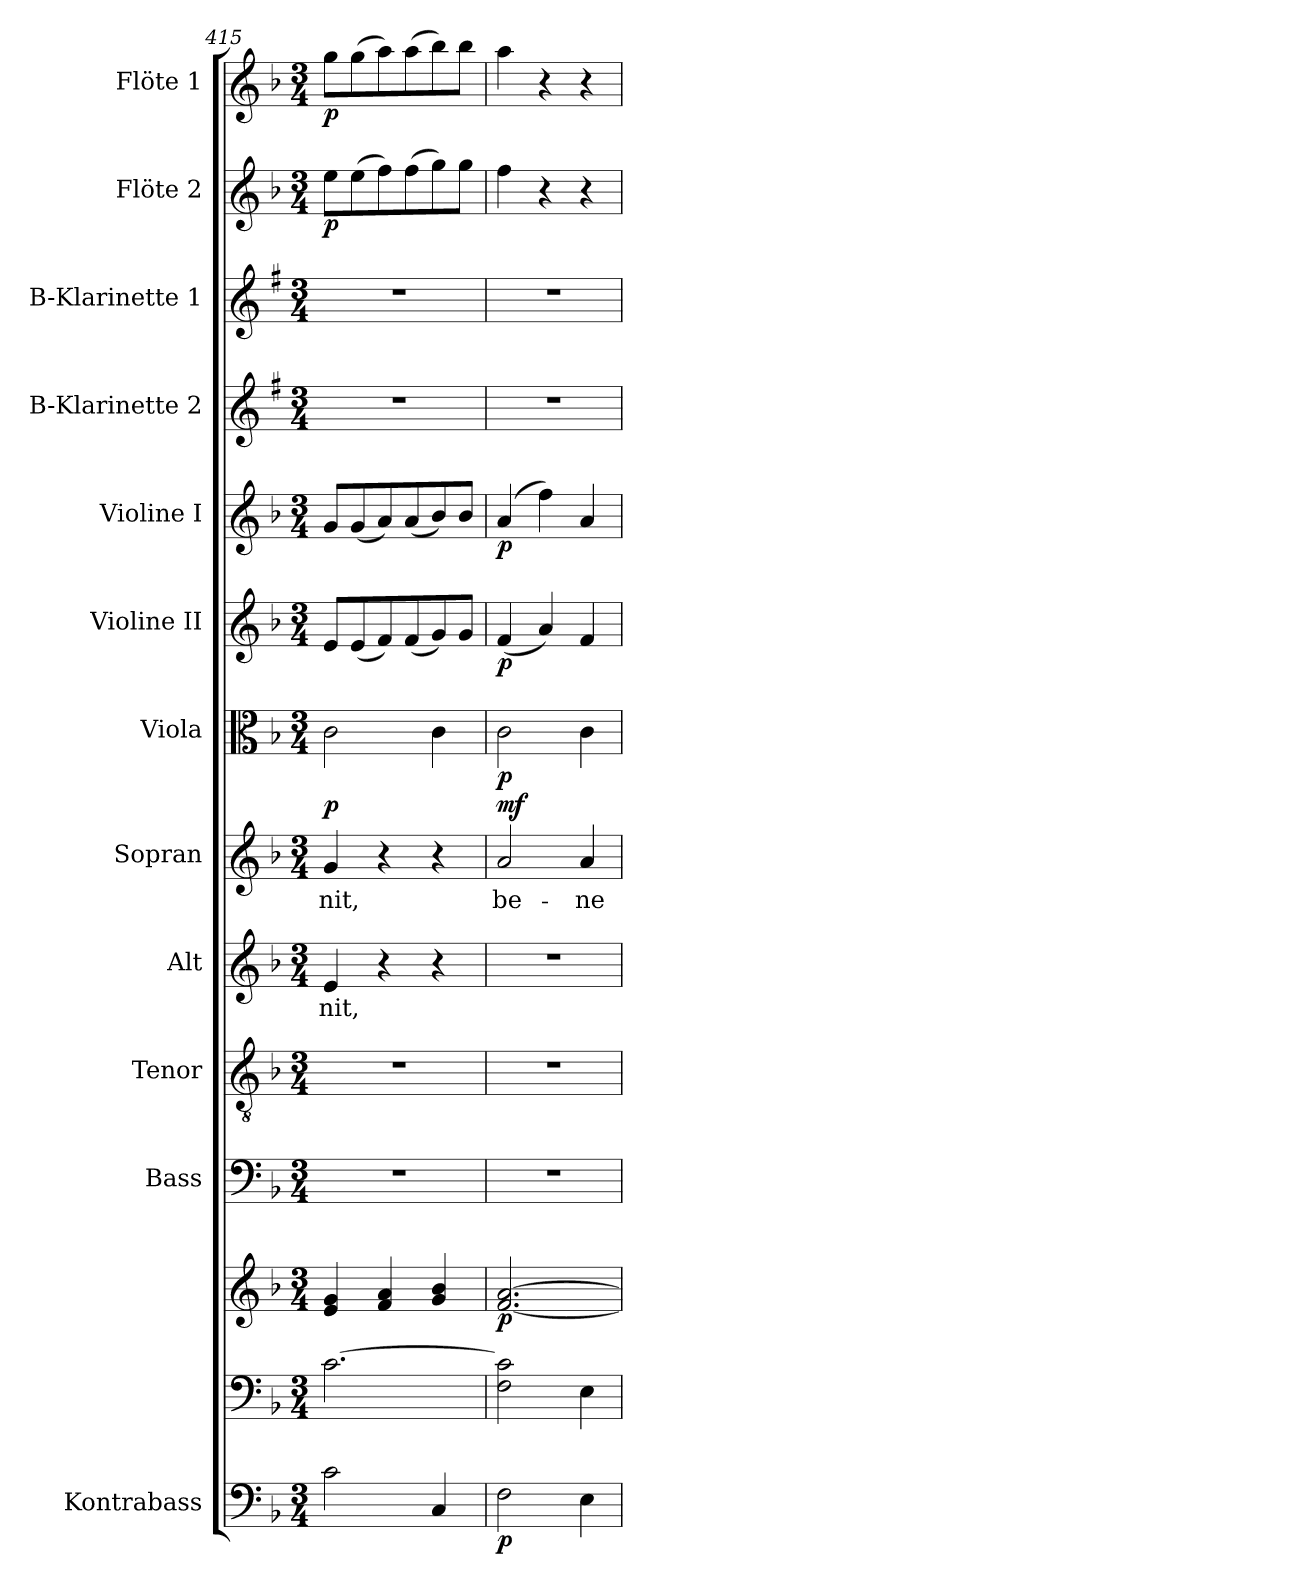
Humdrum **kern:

**kern	**dynam	**kern	**kern	**dynam	**kern	**kern	**kern	**text	**kern	**text	**dynam	**kern	**dynam	**kern	**dynam	**kern	**dynam	**kern	**kern	**kern	**dynam	**kern	**dynam
*part13	*part13	*part12	*part12	*part12	*part11	*part10	*part9	*part9	*part8	*part8	*part8	*part7	*part7	*part6	*part6	*part5	*part5	*part4	*part3	*part2	*part2	*part1	*part1
*staff14	*staff14	*staff13	*staff12	*staff12/13	*staff11	*staff10	*staff9	*staff9	*staff8	*staff8	*staff8	*staff7	*staff7	*staff6	*staff6	*staff5	*staff5	*staff4	*staff3	*staff2	*staff2	*staff1	*staff1
*I"Kontrabass	*	*	*	*	*I"Bass	*I"Tenor	*I"Alt	*	*I"Sopran	*	*	*I"Viola	*	*I"Violine II	*	*I"Violine I	*	*I"B-Klarinette 2	*I"B-Klarinette 1	*I"Flöte 2	*	*I"Flöte 1	*
*I'Kb.	*	*	*	*	*I'B.	*I'T.	*I'A.	*	*I'S.	*	*	*I'Vla.	*	*I'Vl. II	*	*I'Vl. I	*	*I'B Kl. 2	*I'B Kl. 1	*I'Fl. 2	*	*I'Fl. 1	*
!!LO:PB:g=z
*clefF4	*	*clefF4	*clefG2	*	*clefF4	*clefGv2	*clefG2	*	*clefG2	*	*	*clefC3	*	*clefG2	*	*clefG2	*	*clefG2	*clefG2	*clefG2	*	*clefG2	*
*ITrd7c12	*	*	*	*	*	*	*	*	*	*	*	*	*	*	*	*	*	*ITrd1c2	*ITrd1c2	*	*	*	*
*k[b-]	*	*k[b-]	*k[b-]	*	*k[b-]	*k[b-]	*k[b-]	*	*k[b-]	*	*	*k[b-]	*	*k[b-]	*	*k[b-]	*	*k[b-]	*k[b-]	*k[b-]	*	*k[b-]	*
*F:	*	*F:	*F:	*	*F:	*F:	*F:	*	*F:	*	*	*F:	*	*F:	*	*F:	*	*F:	*F:	*F:	*	*F:	*
*M3/4	*	*M3/4	*M3/4	*	*M3/4	*M3/4	*M3/4	*	*M3/4	*	*	*M3/4	*	*M3/4	*	*M3/4	*	*M3/4	*M3/4	*M3/4	*	*M3/4	*
=415	=415	=415	=415	=415	=415	=415	=415	=415	=415	=415	=415	=415	=415	=415	=415	=415	=415	=415	=415	=415	=415	=415	=415
!	!	!	!	!	!	!	!	!LO:LY:b	!	!LO:LY:b	!LO:DY:a	!	!	!	!	!	!	!	!	!	!LO:DY:b	!	!LO:DY:b
2C\	.	[2.c\	4e/ 4g/	.	2.r	2.r	4e/	-nit,	4g/	-nit,	p	2c\	.	8e/L	.	8g/L	.	2.r	2.r	8ee\L	p	8gg\L	p
.	.	.	.	.	.	.	.	.	.	.	.	.	.	(<8e/	.	(<8g/	.	.	.	(>8ee\	.	(>8gg\	.
.	.	.	4f/ 4a/	.	.	.	4r	.	4r	.	.	.	.	8f/)	.	8a/)	.	.	.	8ff\)	.	8aa\)	.
.	.	.	.	.	.	.	.	.	.	.	.	.	.	(<8f/	.	(<8a/	.	.	.	(>8ff\	.	(>8aa\	.
4CC/	.	.	4g/ 4b-/	.	.	.	4r	.	4r	.	.	4c\	.	8g/)	.	8b-/)	.	.	.	8gg\)	.	8bb-\)	.
.	.	.	.	.	.	.	.	.	.	.	.	.	.	8g/J	.	8b-/J	.	.	.	8gg\J	.	8bb-\J	.
=416	=416	=416	=416	=416	=416	=416	=416	=416	=416	=416	=416	=416	=416	=416	=416	=416	=416	=416	=416	=416	=416	=416	=416
!	!LO:DY:b	!	!	!LO:DY:b	!	!	!	!	!	!LO:LY:b	!LO:DY:a	!	!LO:DY:b	!	!LO:DY:b	!	!LO:DY:b	!	!	!	!	!	!
2FF\	p	2F\ 2c\]	[2.f/ [2.a/	p	2.r	2.r	2.r	.	2a/	be-	mf	2c\	p	(<4f/	p	(4a/	p	2.r	2.r	4ff\	.	4aa\	.
.	.	.	.	.	.	.	.	.	.	.	.	.	.	4a/)	.	4ff\)	.	.	.	4r	.	4r	.
!	!	!	!	!	!	!	!	!	!	!LO:LY:b	!	!	!	!	!	!	!	!	!	!	!	!	!
4EE\	.	4E\	.	.	.	.	.	.	4a/	-ne-	.	4c\	.	4f/	.	4a/	.	.	.	4r	.	4r	.
=	=	=	=	=	=	=	=	=	=	=	=	=	=	=	=	=	=	=	=	=	=	=	=
*-	*-	*-	*-	*-	*-	*-	*-	*-	*-	*-	*-	*-	*-	*-	*-	*-	*-	*-	*-	*-	*-	*-	*-
